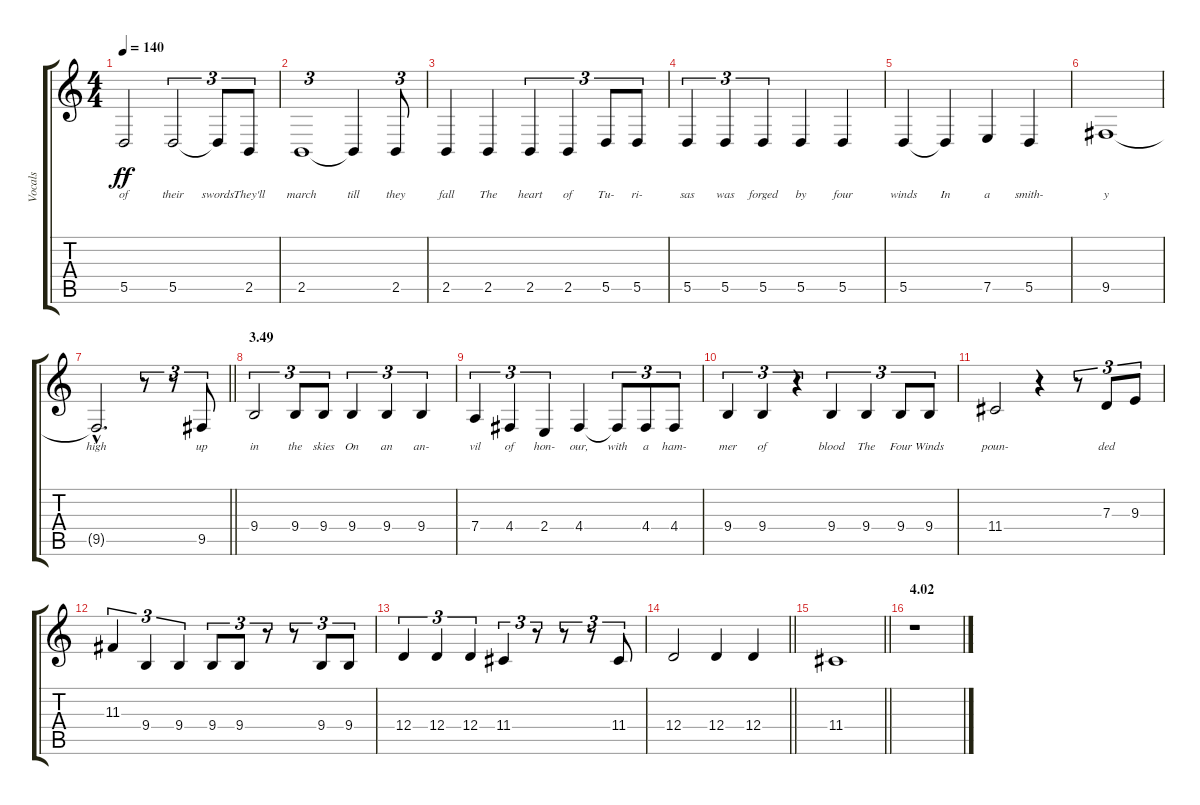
\track ("Vocals" "Vocals") {instrument lead6voice}
\staff {score tabs}
\tuning (E4 B3 G3 D3 A2 D2) {hide}
\ts (4 4)
\tempo 140
\clef g2
\ks c
5.5.2{lyrics (0 "of") lyrics (1 "") lyrics (2 "") lyrics (3 "") lyrics (4 "") dy ff} 5.5.2{tu (3 2) lyrics (0 "their") lyrics (1 "") lyrics (2 "") lyrics (3 "") lyrics (4 "")} 5.5{t}.8{tu (3 2) lyrics (0 "swords") lyrics (1 "") lyrics (2 "") lyrics (3 "") lyrics (4 "")} 2.5.8{tu (3 2) lyrics (0 "They'll") lyrics (1 "") lyrics (2 "") lyrics (3 "") lyrics (4 "")} |
2.5.1{tu (3 2) lyrics (0 "march") lyrics (1 "") lyrics (2 "") lyrics (3 "") lyrics (4 "")} 2.5{t}.4{lyrics (0 "till") lyrics (1 "") lyrics (2 "") lyrics (3 "") lyrics (4 "")} 2.5.8{tu (3 2) lyrics (0 "they") lyrics (1 "") lyrics (2 "") lyrics (3 "") lyrics (4 "")} |
2.5.4{lyrics (0 "fall") lyrics (1 "") lyrics (2 "") lyrics (3 "") lyrics (4 "")} 2.5.4{lyrics (0 "The") lyrics (1 "") lyrics (2 "") lyrics (3 "") lyrics (4 "")} 2.5.4{tu (3 2) lyrics (0 "heart") lyrics (1 "") lyrics (2 "") lyrics (3 "") lyrics (4 "")} 2.5.4{tu (3 2) lyrics (0 "of") lyrics (1 "") lyrics (2 "") lyrics (3 "") lyrics (4 "")} 5.5.8{tu (3 2) lyrics (0 "Tu-") lyrics (1 "") lyrics (2 "") lyrics (3 "") lyrics (4 "")} 5.5.8{tu (3 2) lyrics (0 "ri-") lyrics (1 "") lyrics (2 "") lyrics (3 "") lyrics (4 "")} |
5.5.4{tu (3 2) lyrics (0 "sas") lyrics (1 "") lyrics (2 "") lyrics (3 "") lyrics (4 "")} 5.5.4{tu (3 2) lyrics (0 "was") lyrics (1 "") lyrics (2 "") lyrics (3 "") lyrics (4 "")} 5.5.4{tu (3 2) lyrics (0 "forged") lyrics (1 "") lyrics (2 "") lyrics (3 "") lyrics (4 "")} 5.5.4{lyrics (0 "by") lyrics (1 "") lyrics (2 "") lyrics (3 "") lyrics (4 "")} 5.5.4{lyrics (0 "four") lyrics (1 "") lyrics (2 "") lyrics (3 "") lyrics (4 "")} |
5.5.4{lyrics (0 "winds") lyrics (1 "") lyrics (2 "") lyrics (3 "") lyrics (4 "")} 5.5{t}.4{lyrics (0 "In") lyrics (1 "") lyrics (2 "") lyrics (3 "") lyrics (4 "")} 7.5.4{lyrics (0 "a") lyrics (1 "") lyrics (2 "") lyrics (3 "") lyrics (4 "")} 5.5.4{lyrics (0 "smith-") lyrics (1 "") lyrics (2 "") lyrics (3 "") lyrics (4 "")} |
9.5.1{lyrics (0 "y") lyrics (1 "") lyrics (2 "") lyrics (3 "") lyrics (4 "")} |
\barLineRight lightlight
9.5{hac t}.2{d lyrics (0 "high") lyrics (1 "") lyrics (2 "") lyrics (3 "") lyrics (4 "")} r.8{tu (3 2)} r.8{tu (3 2)} 9.5.8{tu (3 2) lyrics (0 "up") lyrics (1 "") lyrics (2 "") lyrics (3 "") lyrics (4 "")} |
\section ("" "3.49")
9.4.2{tu (3 2) lyrics (0 "in") lyrics (1 "") lyrics (2 "") lyrics (3 "") lyrics (4 "")} 9.4.8{tu (3 2) lyrics (0 "the") lyrics (1 "") lyrics (2 "") lyrics (3 "") lyrics (4 "")} 9.4.8{tu (3 2) lyrics (0 "skies") lyrics (1 "") lyrics (2 "") lyrics (3 "") lyrics (4 "")} 9.4.4{tu (3 2) lyrics (0 "On") lyrics (1 "") lyrics (2 "") lyrics (3 "") lyrics (4 "")} 9.4.4{tu (3 2) lyrics (0 "an") lyrics (1 "") lyrics (2 "") lyrics (3 "") lyrics (4 "")} 9.4.4{tu (3 2) lyrics (0 "an-") lyrics (1 "") lyrics (2 "") lyrics (3 "") lyrics (4 "")} |
7.4.4{tu (3 2) lyrics (0 "vil") lyrics (1 "") lyrics (2 "") lyrics (3 "") lyrics (4 "")} 4.4.4{tu (3 2) lyrics (0 "of") lyrics (1 "") lyrics (2 "") lyrics (3 "") lyrics (4 "")} 2.4.4{tu (3 2) lyrics (0 "hon-") lyrics (1 "") lyrics (2 "") lyrics (3 "") lyrics (4 "")} 4.4.4{lyrics (0 "our,") lyrics (1 "") lyrics (2 "") lyrics (3 "") lyrics (4 "")} 4.4{t}.8{tu (3 2) lyrics (0 "with") lyrics (1 "") lyrics (2 "") lyrics (3 "") lyrics (4 "")} 4.4.8{tu (3 2) lyrics (0 "a") lyrics (1 "") lyrics (2 "") lyrics (3 "") lyrics (4 "")} 4.4.8{tu (3 2) lyrics (0 "ham-") lyrics (1 "") lyrics (2 "") lyrics (3 "") lyrics (4 "")} |
9.4.4{tu (3 2) lyrics (0 "mer") lyrics (1 "") lyrics (2 "") lyrics (3 "") lyrics (4 "")} 9.4.4{tu (3 2) lyrics (0 "of") lyrics (1 "") lyrics (2 "") lyrics (3 "") lyrics (4 "")} r.4{tu (3 2)} 9.4.4{tu (3 2) lyrics (0 "blood") lyrics (1 "") lyrics (2 "") lyrics (3 "") lyrics (4 "")} 9.4.4{tu (3 2) lyrics (0 "The") lyrics (1 "") lyrics (2 "") lyrics (3 "") lyrics (4 "")} 9.4.8{tu (3 2) lyrics (0 "Four") lyrics (1 "") lyrics (2 "") lyrics (3 "") lyrics (4 "")} 9.4.8{tu (3 2) lyrics (0 "Winds") lyrics (1 "") lyrics (2 "") lyrics (3 "") lyrics (4 "")} |
11.4.2{lyrics (0 "poun-") lyrics (1 "") lyrics (2 "") lyrics (3 "") lyrics (4 "")} r.4 r.8{tu (3 2)} 7.3.8{tu (3 2) lyrics (0 "ded") lyrics (1 "") lyrics (2 "") lyrics (3 "") lyrics (4 "")} 9.3.8{tu (3 2)} |
11.3.4{tu (3 2)} 9.4.4{tu (3 2)} 9.4.4{tu (3 2)} 9.4.8{tu (3 2)} 9.4.8{tu (3 2)} r.8{tu (3 2)} r.8{tu (3 2)} 9.4.8{tu (3 2)} 9.4.8{tu (3 2)} |
12.4.4{tu (3 2)} 12.4.4{tu (3 2)} 12.4.4{tu (3 2)} 11.4.4{tu (3 2)} r.8{tu (3 2)} r.8{tu (3 2)} r.8{tu (3 2)} 11.4.8{tu (3 2)} |
\barLineRight lightlight
12.4.2 12.4.4 12.4.4 |
\barLineRight lightlight
11.4.1 |
\section ("" "4.02")
r.1
